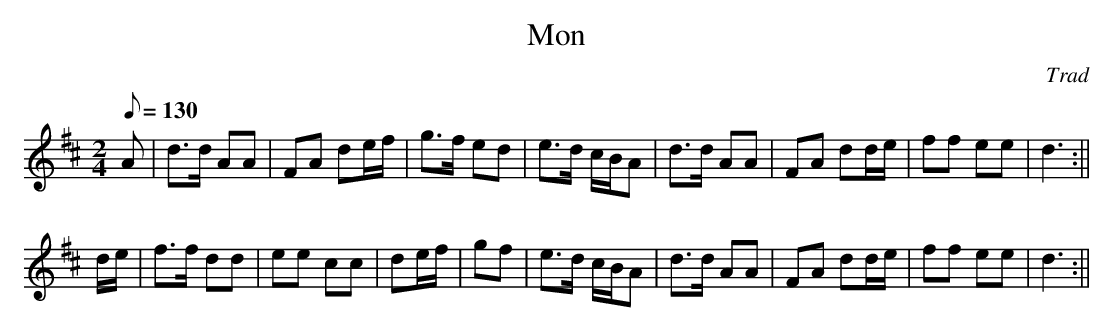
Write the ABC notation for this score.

X:1
T:Mon
M:2/4
L:1/8
Q:130
C:Trad
K:D
A|d>d AA|FA de/f/|g>f ed|e>d c/B/A|d>d AA|FA dd/e/|ff ee|d3:||!
d/e/|f>f dd|ee cc|de/f/|gf|e>d c/B/A|d>d AA|FA dd/e/|ff ee|d3:||
